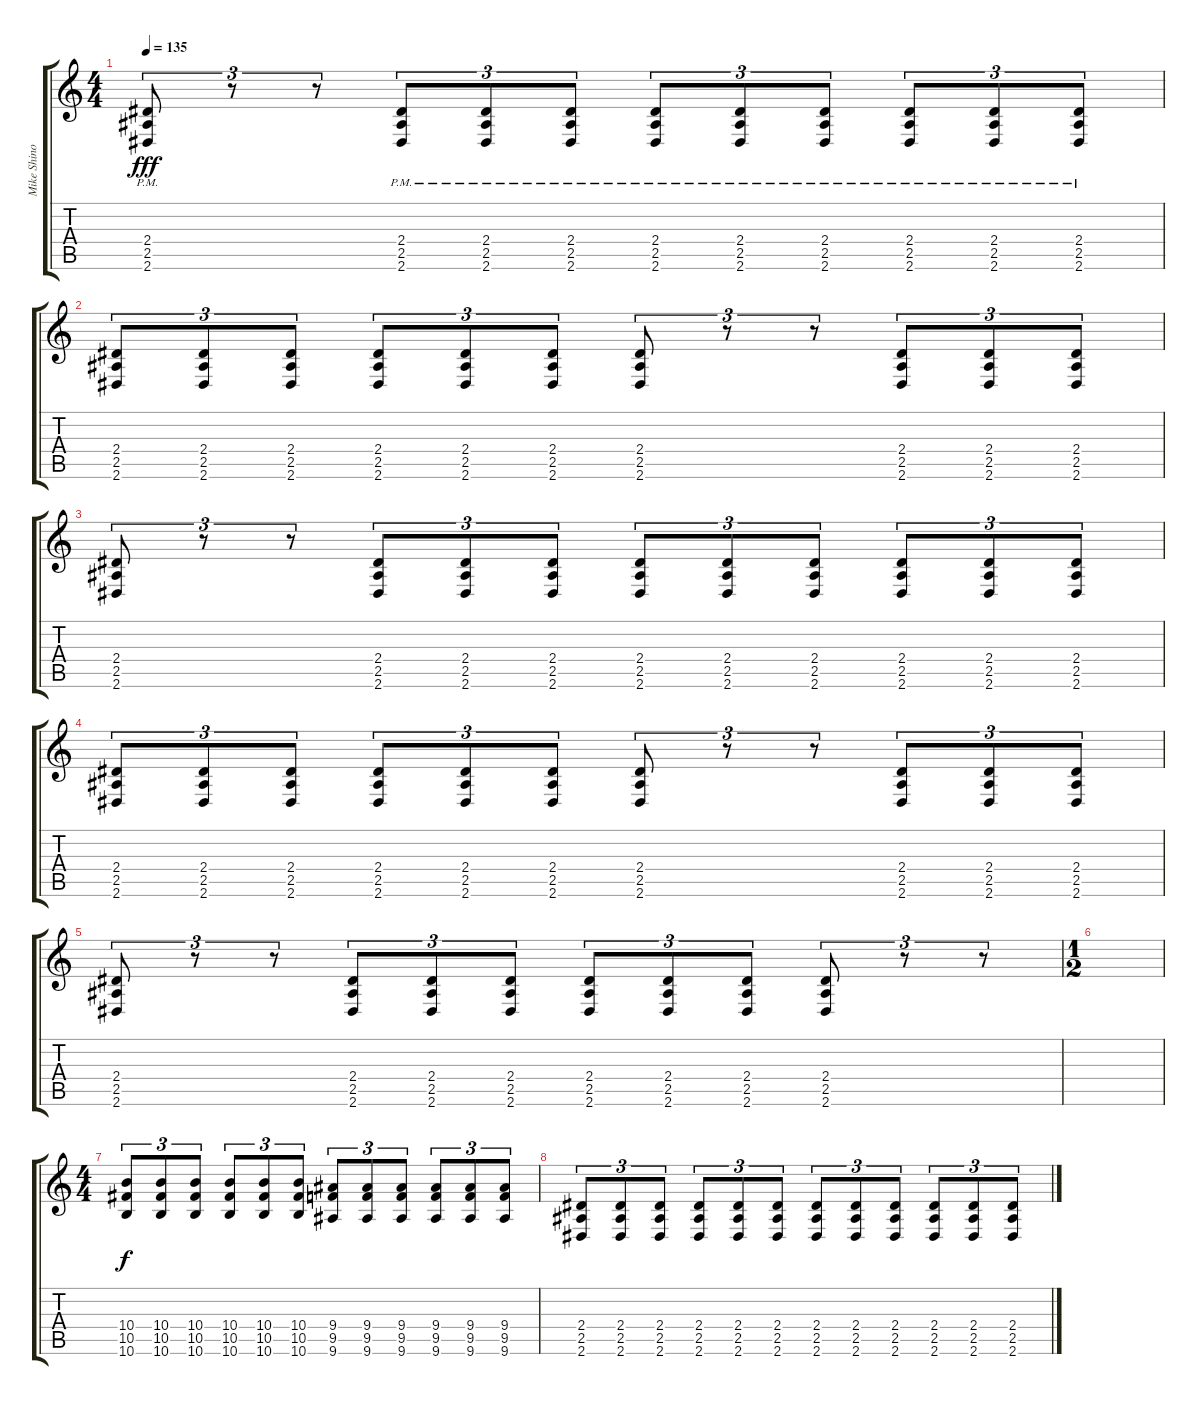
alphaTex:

\track ("Mike Shinoda [Gtr.1]" "Mike Shino") {instrument overdrivenguitar}
\staff {score tabs}
\tuning (Eb4 Bb3 Gb3 Db3 Ab2 Db2) {hide}
\ts (4 4)
\tempo 135
\clef g2
\ks c
(2.4{pm} 2.5{pm} 2.6{pm}).8{tu (3 2) dy fff} r.8{tu (3 2)} r.8{tu (3 2)} (2.4{pm} 2.5{pm} 2.6{pm}).8{tu (3 2)} (2.4{pm} 2.5{pm} 2.6{pm}).8{tu (3 2)} (2.4{pm} 2.5{pm} 2.6{pm}).8{tu (3 2)} (2.4{pm} 2.5{pm} 2.6{pm}).8{tu (3 2)} (2.4{pm} 2.5{pm} 2.6{pm}).8{tu (3 2)} (2.4{pm} 2.5{pm} 2.6{pm}).8{tu (3 2)} (2.4{pm} 2.5{pm} 2.6{pm}).8{tu (3 2)} (2.4{pm} 2.5{pm} 2.6{pm}).8{tu (3 2)} (2.4{pm} 2.5{pm} 2.6{pm}).8{tu (3 2)} |
(2.4 2.5 2.6).8{tu (3 2)} (2.4 2.5 2.6).8{tu (3 2)} (2.4 2.5 2.6).8{tu (3 2)} (2.4 2.5 2.6).8{tu (3 2)} (2.4 2.5 2.6).8{tu (3 2)} (2.4 2.5 2.6).8{tu (3 2)} (2.4 2.5 2.6).8{tu (3 2)} r.8{tu (3 2)} r.8{tu (3 2)} (2.4 2.5 2.6).8{tu (3 2)} (2.4 2.5 2.6).8{tu (3 2)} (2.4 2.5 2.6).8{tu (3 2)} |
(2.4 2.5 2.6).8{tu (3 2)} r.8{tu (3 2)} r.8{tu (3 2)} (2.4 2.5 2.6).8{tu (3 2)} (2.4 2.5 2.6).8{tu (3 2)} (2.4 2.5 2.6).8{tu (3 2)} (2.4 2.5 2.6).8{tu (3 2)} (2.4 2.5 2.6).8{tu (3 2)} (2.4 2.5 2.6).8{tu (3 2)} (2.4 2.5 2.6).8{tu (3 2)} (2.4 2.5 2.6).8{tu (3 2)} (2.4 2.5 2.6).8{tu (3 2)} |
(2.4 2.5 2.6).8{tu (3 2)} (2.4 2.5 2.6).8{tu (3 2)} (2.4 2.5 2.6).8{tu (3 2)} (2.4 2.5 2.6).8{tu (3 2)} (2.4 2.5 2.6).8{tu (3 2)} (2.4 2.5 2.6).8{tu (3 2)} (2.4 2.5 2.6).8{tu (3 2)} r.8{tu (3 2)} r.8{tu (3 2)} (2.4 2.5 2.6).8{tu (3 2)} (2.4 2.5 2.6).8{tu (3 2)} (2.4 2.5 2.6).8{tu (3 2)} |
(2.4 2.5 2.6).8{tu (3 2)} r.8{tu (3 2)} r.8{tu (3 2)} (2.4 2.5 2.6).8{tu (3 2)} (2.4 2.5 2.6).8{tu (3 2)} (2.4 2.5 2.6).8{tu (3 2)} (2.4 2.5 2.6).8{tu (3 2)} (2.4 2.5 2.6).8{tu (3 2)} (2.4 2.5 2.6).8{tu (3 2)} (2.4 2.5 2.6).8{tu (3 2)} r.8{tu (3 2)} r.8{tu (3 2)} |
\ts (1 2)
|
\ts (4 4)
(10.4 10.5 10.6).8{tu (3 2) dy f volume 13} (10.4 10.5 10.6).8{tu (3 2)} (10.4 10.5 10.6).8{tu (3 2)} (10.4 10.5 10.6).8{tu (3 2)} (10.4 10.5 10.6).8{tu (3 2)} (10.4 10.5 10.6).8{tu (3 2)} (9.4 9.5 9.6).8{tu (3 2)} (9.4 9.5 9.6).8{tu (3 2)} (9.4 9.5 9.6).8{tu (3 2)} (9.4 9.5 9.6).8{tu (3 2)} (9.4 9.5 9.6).8{tu (3 2)} (9.4 9.5 9.6).8{tu (3 2)} |
(2.4 2.5 2.6).8{tu (3 2)} (2.4 2.5 2.6).8{tu (3 2)} (2.4 2.5 2.6).8{tu (3 2)} (2.4 2.5 2.6).8{tu (3 2)} (2.4 2.5 2.6).8{tu (3 2)} (2.4 2.5 2.6).8{tu (3 2)} (2.4 2.5 2.6).8{tu (3 2)} (2.4 2.5 2.6).8{tu (3 2)} (2.4 2.5 2.6).8{tu (3 2)} (2.4 2.5 2.6).8{tu (3 2)} (2.4 2.5 2.6).8{tu (3 2)} (2.4 2.5 2.6).8{tu (3 2)}
